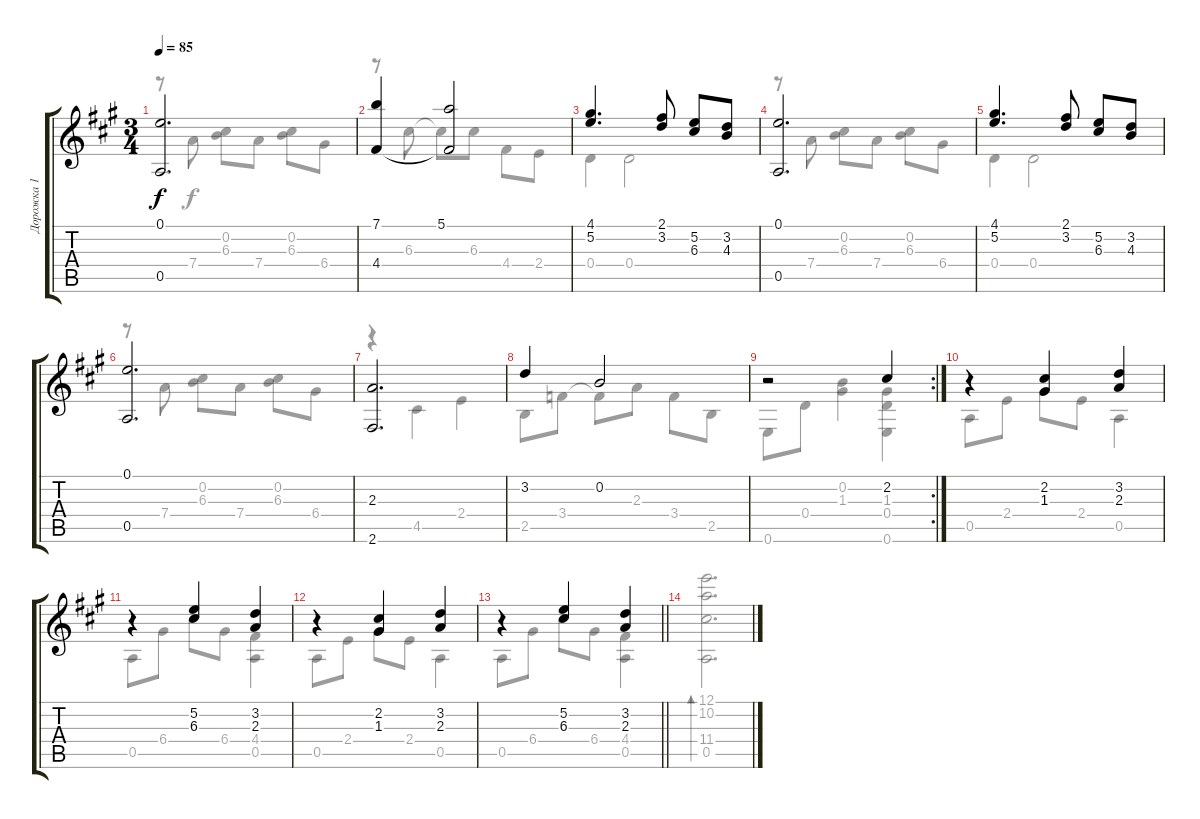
\track ("Дорожка 1" "Дорожка 1") {instrument electricguitarjazz}
\staff {score tabs}
\tuning (E4 B3 G3 D3 A2 E2) {hide}
\voice
\ts (3 4)
\tempo 85
\clef g2
\ks a
(0.1 0.5).2{d dy f} |
(7.1 4.4).4 (5.1 4.4{t}).2 |
(4.1 5.2).4{d} (2.1 3.2).8 (5.2 6.3).8 (3.2 4.3).8 |
(0.1 0.5).2{d} |
(4.1 5.2).4{d} (2.1 3.2).8 (5.2 6.3).8 (3.2 4.3).8 |
(0.1 0.5).2{d} |
(2.3 2.6).2{d} |
3.2.4 0.2.2 |
\rc 2
r.2 2.2.4 |
r.4 (2.2 1.3).4 (3.2 2.3).4 |
r.4 (5.2 6.3).4 (3.2 2.3).4 |
r.4 (2.2 1.3).4 (3.2 2.3).4 |
\barLineRight lightlight
r.4 (5.2 6.3).4 (3.2 2.3).4 |
\voice
\clef g2
\ottava regular
\simile none
\ks a
r.8{dy f} 7.4.8 (0.2 6.3).8 7.4.8 (0.2 6.3).8 6.4.8 |
r.8 6.3.8 6.3{t}.8 6.3.8 4.4.8 2.4.8 |
0.4.4 0.4.2 |
r.8 7.4.8 (0.2 6.3).8 7.4.8 (0.2 6.3).8 6.4.8 |
0.4.4 0.4.2 |
r.8 7.4.8 (0.2 6.3).8 7.4.8 (0.2 6.3).8 6.4.8 |
r.4 4.5.4 2.4.4 |
2.5.8 3.4.8 3.4{t}.8 2.3.8 3.4.8 2.5.8 |
0.6.8 0.4.8 (0.2 1.3).4 (1.3 0.4 0.6).4 |
0.5.8 2.4.8 1.3.8 2.4.8 0.5.4 |
0.5.8 6.4.8 6.3.8 6.4.8 (4.4 0.5).4 |
0.5.8 2.4.8 1.3.8 2.4.8 0.5.4 |
\barLineRight lightlight
0.5.8 6.4.8 6.3.8 6.4.8 (4.4 0.5).4 |
(12.1 10.2 11.4 0.5).2{d bd 60}
